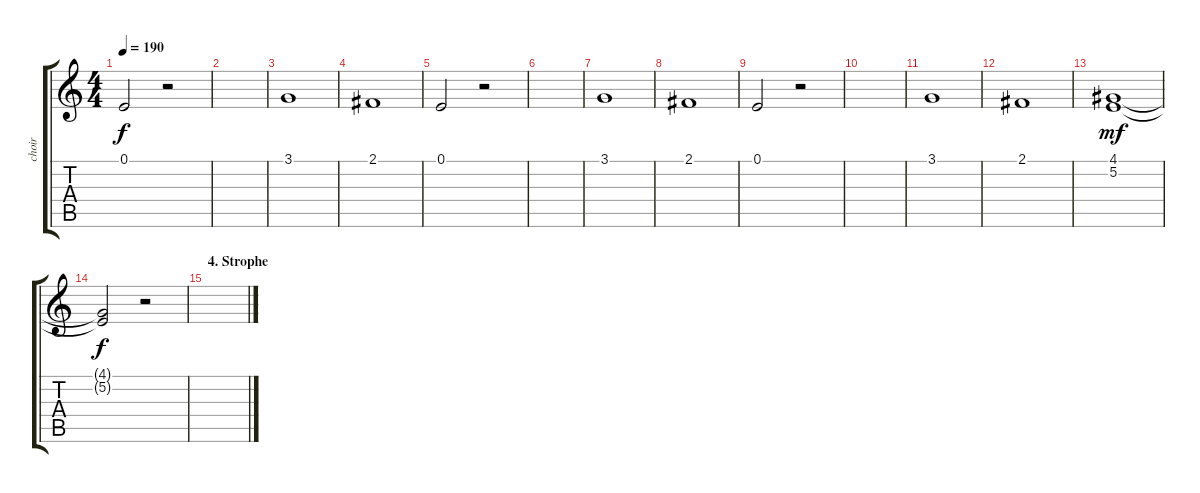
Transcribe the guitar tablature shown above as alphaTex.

\track ("choir" "choir") {instrument pad4choir}
\staff {score tabs}
\tuning (E4 B3 G3 D3 A2 E2) {hide}
\ts (4 4)
\tempo 190
\clef g2
\ks c
0.1.2{dy f} r.2 |
|
3.1.1 |
2.1.1 |
0.1.2 r.2 |
|
3.1.1 |
2.1.1 |
0.1.2 r.2 |
|
3.1.1 |
2.1.1 |
(4.1 5.2).1{dy mf} |
(4.1{t} 5.2{t}).2{dy f} r.2 |
\section ("" "4. Strophe")
